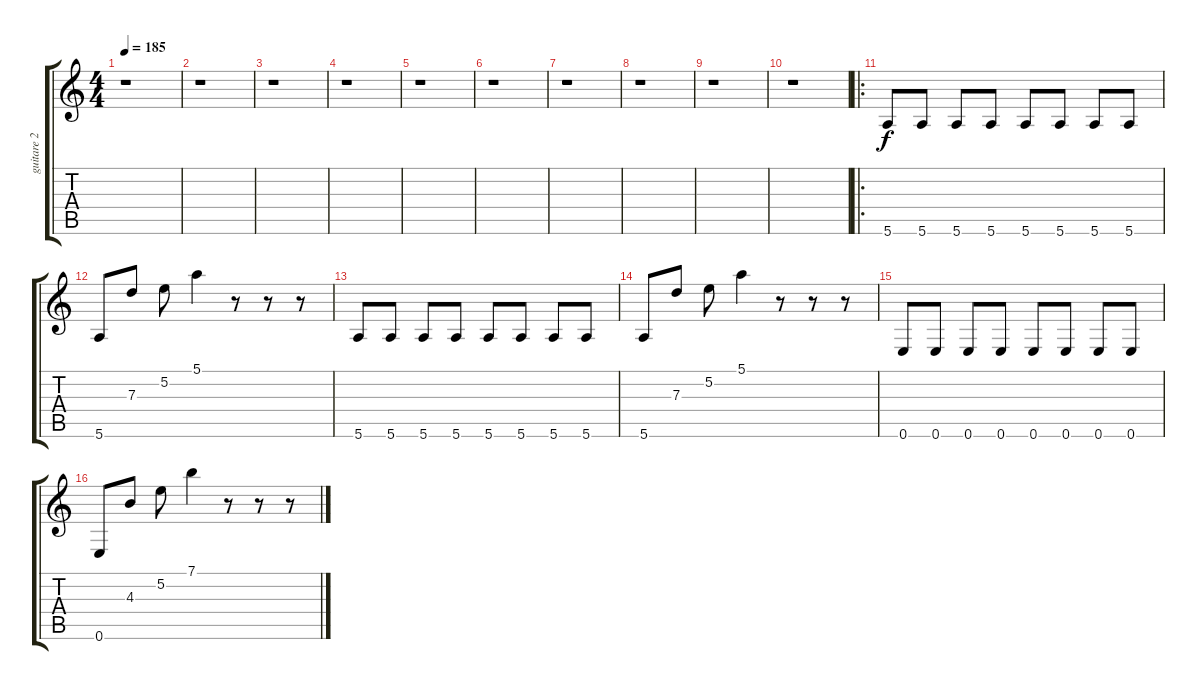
\track ("guitare 2" "guitare 2") {instrument overdrivenguitar}
\staff {score tabs}
\tuning (E4 B3 G3 D3 A2 E2) {hide}
\ts (4 4)
\tempo 185
\clef g2
\ks c
r.1{txt "" dy f instrument overdrivenguitar} |
r.1 |
r.1 |
r.1 |
r.1 |
r.1 |
r.1 |
r.1 |
r.1 |
r.1 |
\ro
5.6.8 5.6.8 5.6.8 5.6.8 5.6.8 5.6.8 5.6.8 5.6.8 |
5.6.8 7.3.8 5.2.8 5.1.4 r.8 r.8 r.8 |
5.6.8 5.6.8 5.6.8 5.6.8 5.6.8 5.6.8 5.6.8 5.6.8 |
5.6.8 7.3.8 5.2.8 5.1.4 r.8 r.8 r.8 |
0.6.8 0.6.8 0.6.8 0.6.8 0.6.8 0.6.8 0.6.8 0.6.8 |
0.6.8 4.3.8 5.2.8 7.1.4 r.8 r.8 r.8
